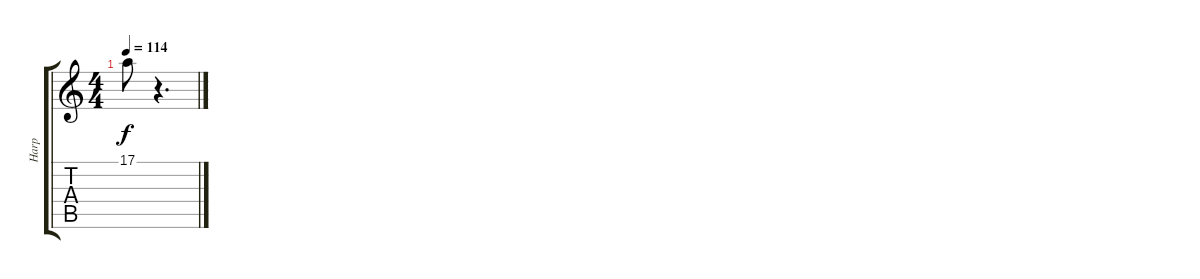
\track ("Harp" "Harp") {instrument orchestralharp}
\staff {score tabs}
\tuning (E4 B3 G3 D3 A2 E2) {hide}
\ts (4 4)
\tempo 114
\clef g2
\ks c
17.1.8{dy f} r.4{d}
